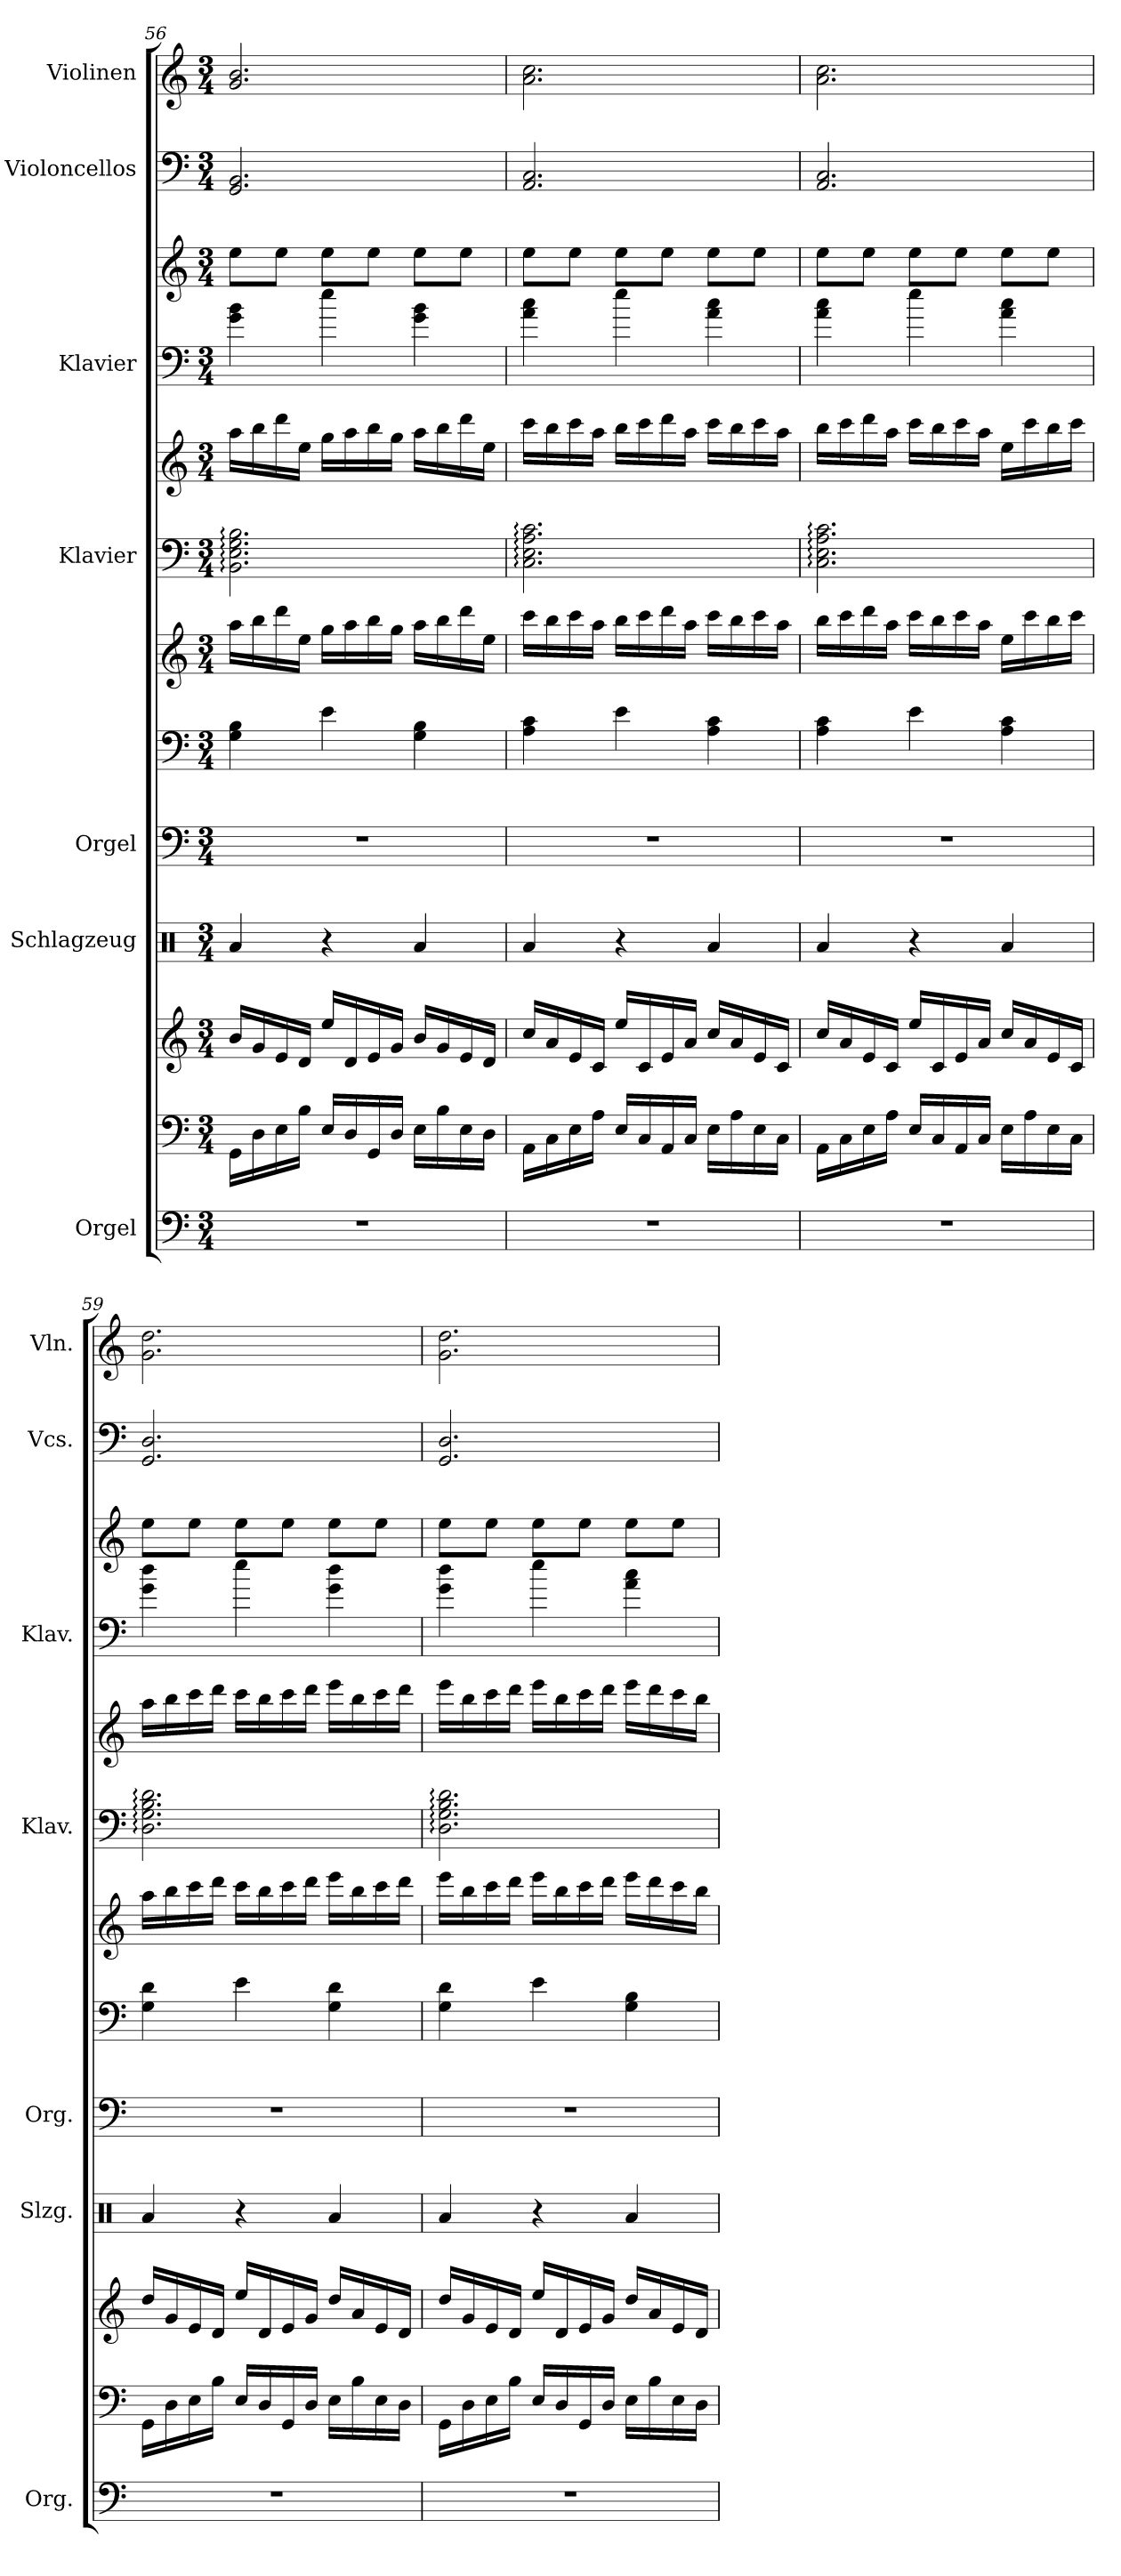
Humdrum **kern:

**kern	**kern	**kern	**kern	**kern	**kern	**kern	**kern	**kern	**kern	**kern	**kern	**kern
*part7	*part7	*part7	*part6	*part5	*part5	*part5	*part4	*part4	*part3	*part3	*part2	*part1
*staff13	*staff12	*staff11	*staff10	*staff9	*staff8	*staff7	*staff6	*staff5	*staff4	*staff3	*staff2	*staff1
*I"Orgel	*	*	*I"Schlagzeug	*I"Orgel	*	*	*I"Klavier	*	*I"Klavier	*	*I"Violoncellos	*I"Violinen
*I'Org.	*	*	*I'Slzg.	*I'Org.	*	*	*I'Klav.	*	*I'Klav.	*	*I'Vcs.	*I'Vln.
*clefF4	*clefF4	*clefG2	*clefX	*clefF4	*clefF4	*clefG2	*clefF4	*clefG2	*clefF4	*clefG2	*clefF4	*clefG2
*k[]	*k[]	*k[]	*k[]	*k[]	*k[]	*k[]	*k[]	*k[]	*k[]	*k[]	*k[]	*k[]
*M3/4	*M3/4	*M3/4	*M3/4	*M3/4	*M3/4	*M3/4	*M3/4	*M3/4	*M3/4	*M3/4	*M3/4	*M3/4
=56	=56	=56	=56	=56	=56	=56	=56	=56	=56	=56	=56	=56
2.r	16GG\LL	16b/LL	4Ra/	2.r	4G\ 4B\	16aa\LL	2.BB\: 2.E\: 2.G\: 2.B\:	16aa\LL	4g\ 4b\	8ee\L	2.GG/ 2.BB/	2.g/ 2.b/
.	16D\	16g/	.	.	.	16bb\	.	16bb\	.	.	.	.
.	16E\	16e/	.	.	.	16ddd\	.	16ddd\	.	8ee\J	.	.
.	16B\JJ	16d/JJ	.	.	.	16ee\JJ	.	16ee\JJ	.	.	.	.
.	16E/LL	16ee/LL	4r	.	4e\	16gg\LL	.	16gg\LL	4ee\	8ee\L	.	.
.	16D/	16d/	.	.	.	16aa\	.	16aa\	.	.	.	.
.	16GG/	16e/	.	.	.	16bb\	.	16bb\	.	8ee\J	.	.
.	16D/JJ	16g/JJ	.	.	.	16gg\JJ	.	16gg\JJ	.	.	.	.
.	16E\LL	16b/LL	4Ra/	.	4G\ 4B\	16aa\LL	.	16aa\LL	4g\ 4b\	8ee\L	.	.
.	16B\	16g/	.	.	.	16bb\	.	16bb\	.	.	.	.
.	16E\	16e/	.	.	.	16ddd\	.	16ddd\	.	8ee\J	.	.
.	16D\JJ	16d/JJ	.	.	.	16ee\JJ	.	16ee\JJ	.	.	.	.
!!LO:PB:g=z
=57	=57	=57	=57	=57	=57	=57	=57	=57	=57	=57	=57	=57
2.r	16AA\LL	16cc/LL	4Ra/	2.r	4A\ 4c\	16ccc\LL	2.C\: 2.E\: 2.A\: 2.c\:	16ccc\LL	4a\ 4cc\	8ee\L	2.AA/ 2.C/	2.a\ 2.cc\
.	16C\	16a/	.	.	.	16bb\	.	16bb\	.	.	.	.
.	16E\	16e/	.	.	.	16ccc\	.	16ccc\	.	8ee\J	.	.
.	16A\JJ	16c/JJ	.	.	.	16aa\JJ	.	16aa\JJ	.	.	.	.
.	16E/LL	16ee/LL	4r	.	4e\	16bb\LL	.	16bb\LL	4ee\	8ee\L	.	.
.	16C/	16c/	.	.	.	16ccc\	.	16ccc\	.	.	.	.
.	16AA/	16e/	.	.	.	16ddd\	.	16ddd\	.	8ee\J	.	.
.	16C/JJ	16a/JJ	.	.	.	16aa\JJ	.	16aa\JJ	.	.	.	.
.	16E\LL	16cc/LL	4Ra/	.	4A\ 4c\	16ccc\LL	.	16ccc\LL	4a\ 4cc\	8ee\L	.	.
.	16A\	16a/	.	.	.	16bb\	.	16bb\	.	.	.	.
.	16E\	16e/	.	.	.	16ccc\	.	16ccc\	.	8ee\J	.	.
.	16C\JJ	16c/JJ	.	.	.	16aa\JJ	.	16aa\JJ	.	.	.	.
=58	=58	=58	=58	=58	=58	=58	=58	=58	=58	=58	=58	=58
2.r	16AA\LL	16cc/LL	4Ra/	2.r	4A\ 4c\	16bb\LL	2.C\: 2.E\: 2.A\: 2.c\:	16bb\LL	4a\ 4cc\	8ee\L	2.AA/ 2.C/	2.a\ 2.cc\
.	16C\	16a/	.	.	.	16ccc\	.	16ccc\	.	.	.	.
.	16E\	16e/	.	.	.	16ddd\	.	16ddd\	.	8ee\J	.	.
.	16A\JJ	16c/JJ	.	.	.	16aa\JJ	.	16aa\JJ	.	.	.	.
.	16E/LL	16ee/LL	4r	.	4e\	16ccc\LL	.	16ccc\LL	4ee\	8ee\L	.	.
.	16C/	16c/	.	.	.	16bb\	.	16bb\	.	.	.	.
.	16AA/	16e/	.	.	.	16ccc\	.	16ccc\	.	8ee\J	.	.
.	16C/JJ	16a/JJ	.	.	.	16aa\JJ	.	16aa\JJ	.	.	.	.
.	16E\LL	16cc/LL	4Ra/	.	4A\ 4c\	16ee\LL	.	16ee\LL	4a\ 4cc\	8ee\L	.	.
.	16A\	16a/	.	.	.	16ccc\	.	16ccc\	.	.	.	.
.	16E\	16e/	.	.	.	16bb\	.	16bb\	.	8ee\J	.	.
.	16C\JJ	16c/JJ	.	.	.	16ccc\JJ	.	16ccc\JJ	.	.	.	.
!!LO:PB:g=z
=59	=59	=59	=59	=59	=59	=59	=59	=59	=59	=59	=59	=59
2.r	16GG\LL	16dd/LL	4Ra/	2.r	4G\ 4d\	16aa\LL	2.D\: 2.G\: 2.B\: 2.d\:	16aa\LL	4g\ 4dd\	8ee\L	2.GG/ 2.D/	2.g\ 2.dd\
.	16D\	16g/	.	.	.	16bb\	.	16bb\	.	.	.	.
.	16E\	16e/	.	.	.	16ccc\	.	16ccc\	.	8ee\J	.	.
.	16B\JJ	16d/JJ	.	.	.	16ddd\JJ	.	16ddd\JJ	.	.	.	.
.	16E/LL	16ee/LL	4r	.	4e\	16ccc\LL	.	16ccc\LL	4ee\	8ee\L	.	.
.	16D/	16d/	.	.	.	16bb\	.	16bb\	.	.	.	.
.	16GG/	16e/	.	.	.	16ccc\	.	16ccc\	.	8ee\J	.	.
.	16D/JJ	16g/JJ	.	.	.	16ddd\JJ	.	16ddd\JJ	.	.	.	.
.	16E\LL	16dd/LL	4Ra/	.	4G\ 4d\	16eee\LL	.	16eee\LL	4g\ 4dd\	8ee\L	.	.
.	16B\	16a/	.	.	.	16bb\	.	16bb\	.	.	.	.
.	16E\	16e/	.	.	.	16ccc\	.	16ccc\	.	8ee\J	.	.
.	16D\JJ	16d/JJ	.	.	.	16ddd\JJ	.	16ddd\JJ	.	.	.	.
=60	=60	=60	=60	=60	=60	=60	=60	=60	=60	=60	=60	=60
2.r	16GG\LL	16dd/LL	4Ra/	2.r	4G\ 4d\	16eee\LL	2.D\: 2.G\: 2.B\: 2.d\:	16eee\LL	4g\ 4dd\	8ee\L	2.GG/ 2.D/	2.g\ 2.dd\
.	16D\	16g/	.	.	.	16bb\	.	16bb\	.	.	.	.
.	16E\	16e/	.	.	.	16ccc\	.	16ccc\	.	8ee\J	.	.
.	16B\JJ	16d/JJ	.	.	.	16ddd\JJ	.	16ddd\JJ	.	.	.	.
.	16E/LL	16ee/LL	4r	.	4e\	16eee\LL	.	16eee\LL	4ee\	8ee\L	.	.
.	16D/	16d/	.	.	.	16bb\	.	16bb\	.	.	.	.
.	16GG/	16e/	.	.	.	16ccc\	.	16ccc\	.	8ee\J	.	.
.	16D/JJ	16g/JJ	.	.	.	16ddd\JJ	.	16ddd\JJ	.	.	.	.
.	16E\LL	16dd/LL	4Ra/	.	4G\ 4B\	16eee\LL	.	16eee\LL	4a\ 4cc\	8ee\L	.	.
.	16B\	16a/	.	.	.	16ddd\	.	16ddd\	.	.	.	.
.	16E\	16e/	.	.	.	16ccc\	.	16ccc\	.	8ee\J	.	.
.	16D\JJ	16d/JJ	.	.	.	16bb\JJ	.	16bb\JJ	.	.	.	.
=	=	=	=	=	=	=	=	=	=	=	=	=
*-	*-	*-	*-	*-	*-	*-	*-	*-	*-	*-	*-	*-
